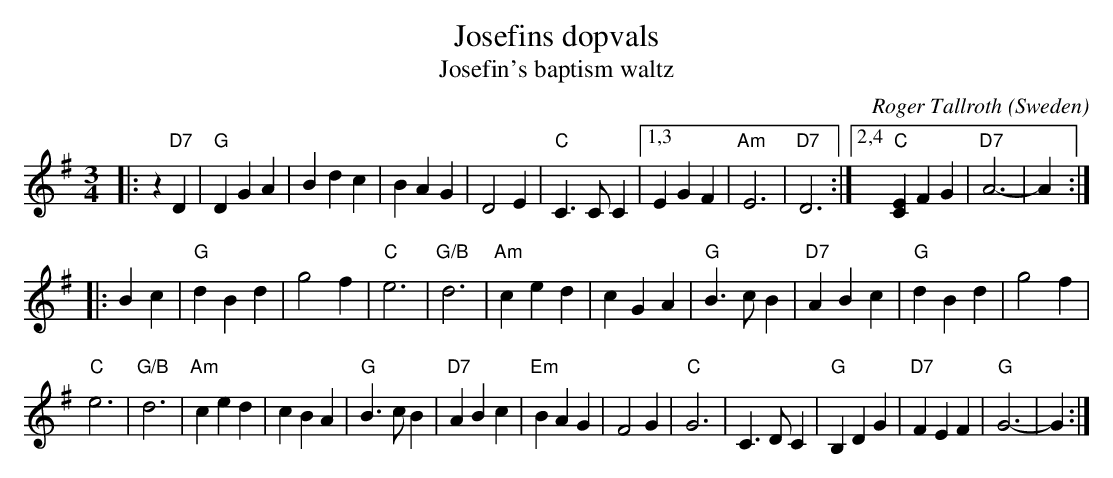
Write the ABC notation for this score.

X:1
T:Josefins dopvals
T:Josefin's baptism waltz
O:Sweden
M:3/4
L:1/4
C:Roger Tallroth
K:G
|: z"D7"D \
| "G"DGA | Bdc | BAG | D2E | "C"C>CC \
|1,3 EGF | "Am"E3 | "D7"D3 \
:|2,4 "C"[EC]FG | "D7"A3- | A :|
|: Bc | "G"dBd | g2f | "C"e3 | "G/B"d3 | \
"Am"ced | cGA | "G"B>cB | "D7"ABc | "G"dBd | g2f |
"C"e3 | "G/B"d3 | "Am"ced | cBA | "G"B>cB | "D7"ABc | \
"Em"BAG | ""F2G | "C"G3 | C>DC | "G"B,DG | "D7"FEF | "G"G3- | G :|
